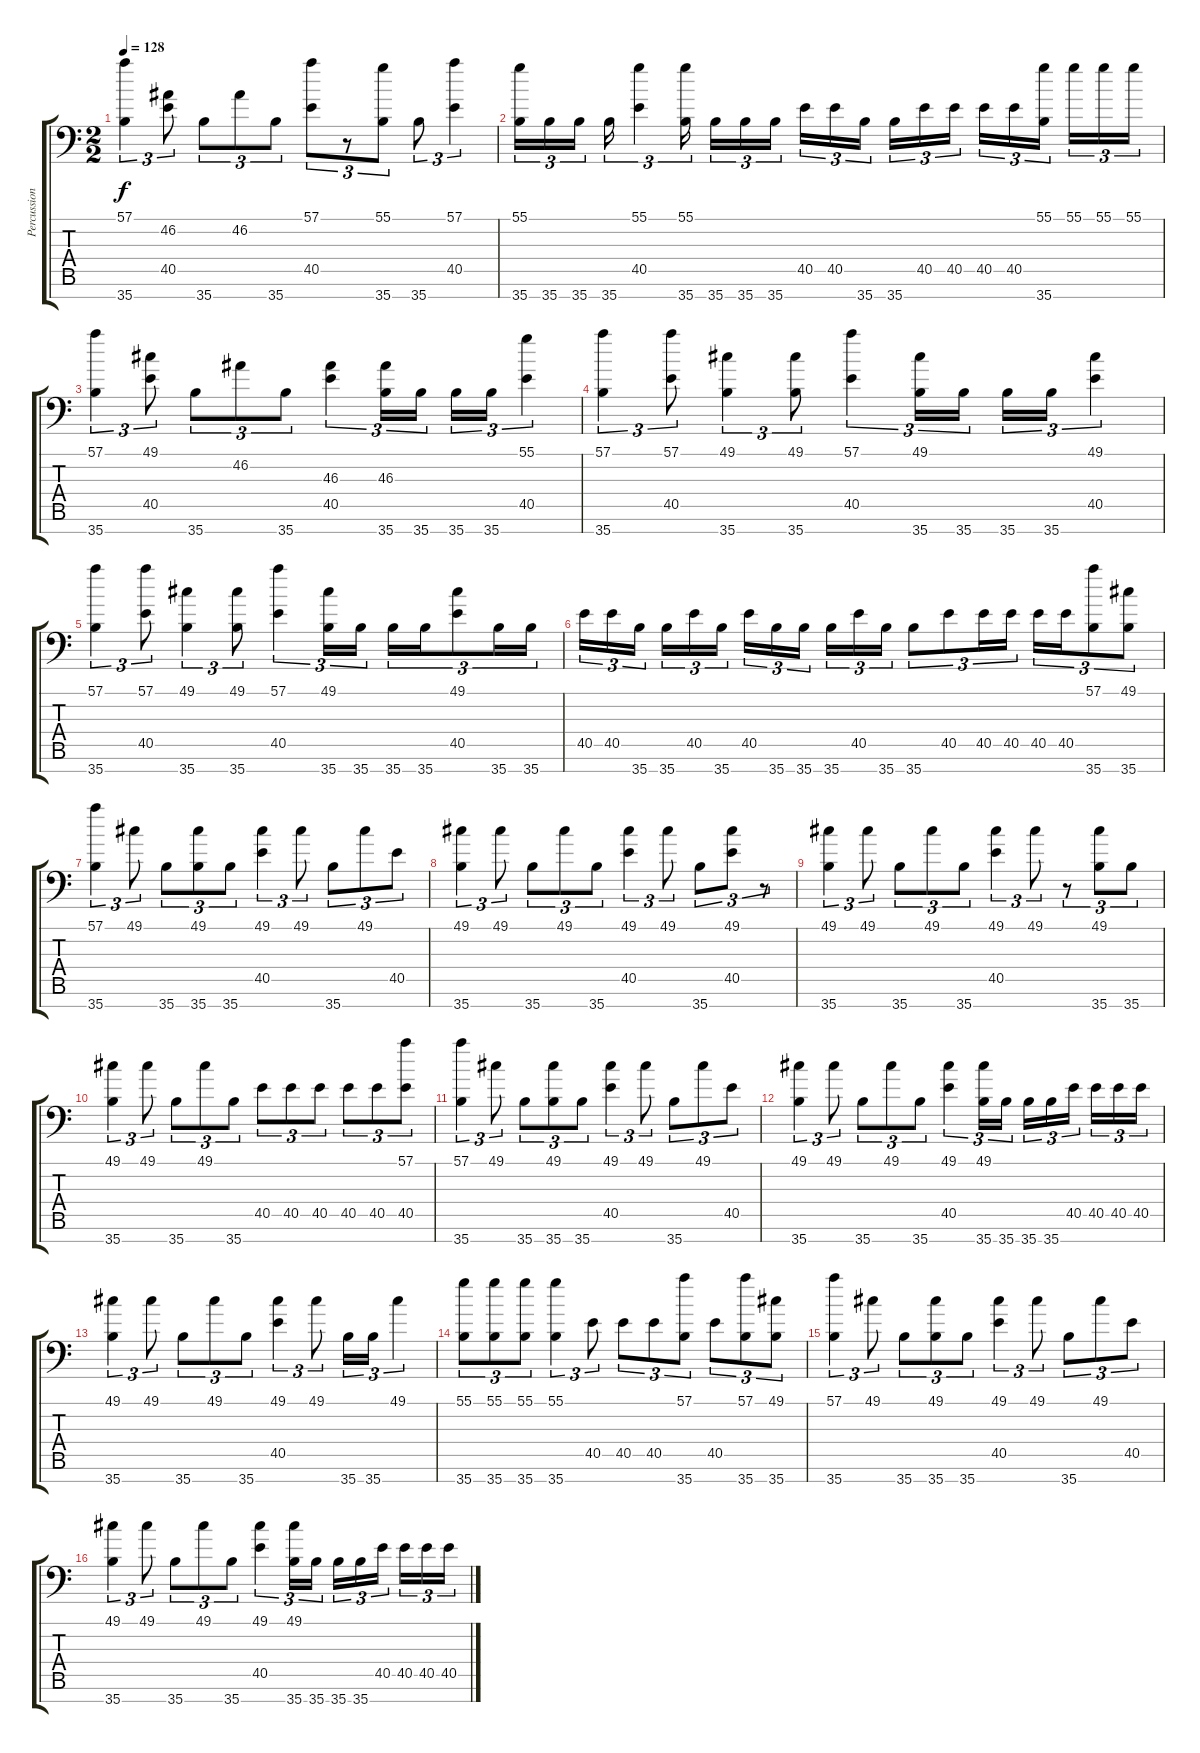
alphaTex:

\track ("Percussion" "Percussion") {instrument acousticgrandpiano}
\staff {score tabs}
\tuning (C-1 C-1 C-1 C-1 C-1 C-1 C-1) {hide}
\ts (2 2)
\tempo 128
\clef f4
\ks c
(57.1 35.7).4{tu (3 2) dy f} (46.2 40.5).8{tu (3 2)} 35.7.8{tu (3 2)} 46.2.8{tu (3 2)} 35.7.8{tu (3 2)} (57.1 40.5).8{tu (3 2)} r.8{tu (3 2)} (55.1 35.7).8{tu (3 2)} 35.7.8{tu (3 2)} (57.1 40.5).4{tu (3 2)} |
(55.1 35.7).16{tu (3 2)} 35.7.16{tu (3 2)} 35.7.16{tu (3 2)} 35.7.16{tu (3 2)} (55.1 40.5).4{tu (3 2)} (55.1 35.7).16{tu (3 2)} 35.7.16{tu (3 2)} 35.7.16{tu (3 2)} 35.7.16{tu (3 2)} 40.5.16{tu (3 2)} 40.5.16{tu (3 2)} 35.7.16{tu (3 2)} 35.7.16{tu (3 2)} 40.5.16{tu (3 2)} 40.5.16{tu (3 2)} 40.5.16{tu (3 2)} 40.5.16{tu (3 2)} (55.1 35.7).16{tu (3 2)} 55.1.16{tu (3 2)} 55.1.16{tu (3 2)} 55.1.16{tu (3 2)} |
(57.1 35.7).4{tu (3 2)} (49.1 40.5).8{tu (3 2)} 35.7.8{tu (3 2)} 46.2.8{tu (3 2)} 35.7.8{tu (3 2)} (46.3 40.5).4{tu (3 2)} (46.3 35.7).16{tu (3 2)} 35.7.16{tu (3 2)} 35.7.16{tu (3 2)} 35.7.16{tu (3 2)} (55.1 40.5).4{tu (3 2)} |
(57.1 35.7).4{tu (3 2)} (57.1 40.5).8{tu (3 2)} (49.1 35.7).4{tu (3 2)} (49.1 35.7).8{tu (3 2)} (57.1 40.5).4{tu (3 2)} (49.1 35.7).16{tu (3 2)} 35.7.16{tu (3 2)} 35.7.16{tu (3 2)} 35.7.16{tu (3 2)} (49.1 40.5).4{tu (3 2)} |
(57.1 35.7).4{tu (3 2)} (57.1 40.5).8{tu (3 2)} (49.1 35.7).4{tu (3 2)} (49.1 35.7).8{tu (3 2)} (57.1 40.5).4{tu (3 2)} (49.1 35.7).16{tu (3 2)} 35.7.16{tu (3 2)} 35.7.16{tu (3 2)} 35.7.16{tu (3 2)} (49.1 40.5).8{tu (3 2)} 35.7.16{tu (3 2)} 35.7.16{tu (3 2)} |
40.5.16{tu (3 2)} 40.5.16{tu (3 2)} 35.7.16{tu (3 2)} 35.7.16{tu (3 2)} 40.5.16{tu (3 2)} 35.7.16{tu (3 2)} 40.5.16{tu (3 2)} 35.7.16{tu (3 2)} 35.7.16{tu (3 2)} 35.7.16{tu (3 2)} 40.5.16{tu (3 2)} 35.7.16{tu (3 2)} 35.7.8{tu (3 2)} 40.5.8{tu (3 2)} 40.5.16{tu (3 2)} 40.5.16{tu (3 2)} 40.5.16{tu (3 2)} 40.5.16{tu (3 2)} (57.1 35.7).8{tu (3 2)} (49.1 35.7).8{tu (3 2)} |
(57.1 35.7).4{tu (3 2)} 49.1.8{tu (3 2)} 35.7.8{tu (3 2)} (49.1 35.7).8{tu (3 2)} 35.7.8{tu (3 2)} (49.1 40.5).4{tu (3 2)} 49.1.8{tu (3 2)} 35.7.8{tu (3 2)} 49.1.8{tu (3 2)} 40.5.8{tu (3 2)} |
(49.1 35.7).4{tu (3 2)} 49.1.8{tu (3 2)} 35.7.8{tu (3 2)} 49.1.8{tu (3 2)} 35.7.8{tu (3 2)} (49.1 40.5).4{tu (3 2)} 49.1.8{tu (3 2)} 35.7.8{tu (3 2)} (49.1 40.5).8{tu (3 2)} r.8{tu (3 2)} |
(49.1 35.7).4{tu (3 2)} 49.1.8{tu (3 2)} 35.7.8{tu (3 2)} 49.1.8{tu (3 2)} 35.7.8{tu (3 2)} (49.1 40.5).4{tu (3 2)} 49.1.8{tu (3 2)} r.8{tu (3 2)} (49.1 35.7).8{tu (3 2)} 35.7.8{tu (3 2)} |
(49.1 35.7).4{tu (3 2)} 49.1.8{tu (3 2)} 35.7.8{tu (3 2)} 49.1.8{tu (3 2)} 35.7.8{tu (3 2)} 40.5.8{tu (3 2)} 40.5.8{tu (3 2)} 40.5.8{tu (3 2)} 40.5.8{tu (3 2)} 40.5.8{tu (3 2)} (57.1 40.5).8{tu (3 2)} |
(57.1 35.7).4{tu (3 2)} 49.1.8{tu (3 2)} 35.7.8{tu (3 2)} (49.1 35.7).8{tu (3 2)} 35.7.8{tu (3 2)} (49.1 40.5).4{tu (3 2)} 49.1.8{tu (3 2)} 35.7.8{tu (3 2)} 49.1.8{tu (3 2)} 40.5.8{tu (3 2)} |
(49.1 35.7).4{tu (3 2)} 49.1.8{tu (3 2)} 35.7.8{tu (3 2)} 49.1.8{tu (3 2)} 35.7.8{tu (3 2)} (49.1 40.5).4{tu (3 2)} (49.1 35.7).16{tu (3 2)} 35.7.16{tu (3 2)} 35.7.16{tu (3 2)} 35.7.16{tu (3 2)} 40.5.16{tu (3 2)} 40.5.16{tu (3 2)} 40.5.16{tu (3 2)} 40.5.16{tu (3 2)} |
(49.1 35.7).4{tu (3 2)} 49.1.8{tu (3 2)} 35.7.8{tu (3 2)} 49.1.8{tu (3 2)} 35.7.8{tu (3 2)} (49.1 40.5).4{tu (3 2)} 49.1.8{tu (3 2)} 35.7.16{tu (3 2)} 35.7.16{tu (3 2)} 49.1.4{tu (3 2)} |
(55.1 35.7).8{tu (3 2)} (55.1 35.7).8{tu (3 2)} (55.1 35.7).8{tu (3 2)} (55.1 35.7).4{tu (3 2)} 40.5.8{tu (3 2)} 40.5.8{tu (3 2)} 40.5.8{tu (3 2)} (57.1 35.7).8{tu (3 2)} 40.5.8{tu (3 2)} (57.1 35.7).8{tu (3 2)} (49.1 35.7).8{tu (3 2)} |
(57.1 35.7).4{tu (3 2)} 49.1.8{tu (3 2)} 35.7.8{tu (3 2)} (49.1 35.7).8{tu (3 2)} 35.7.8{tu (3 2)} (49.1 40.5).4{tu (3 2)} 49.1.8{tu (3 2)} 35.7.8{tu (3 2)} 49.1.8{tu (3 2)} 40.5.8{tu (3 2)} |
(49.1 35.7).4{tu (3 2)} 49.1.8{tu (3 2)} 35.7.8{tu (3 2)} 49.1.8{tu (3 2)} 35.7.8{tu (3 2)} (49.1 40.5).4{tu (3 2)} (49.1 35.7).16{tu (3 2)} 35.7.16{tu (3 2)} 35.7.16{tu (3 2)} 35.7.16{tu (3 2)} 40.5.16{tu (3 2)} 40.5.16{tu (3 2)} 40.5.16{tu (3 2)} 40.5.16{tu (3 2)}
